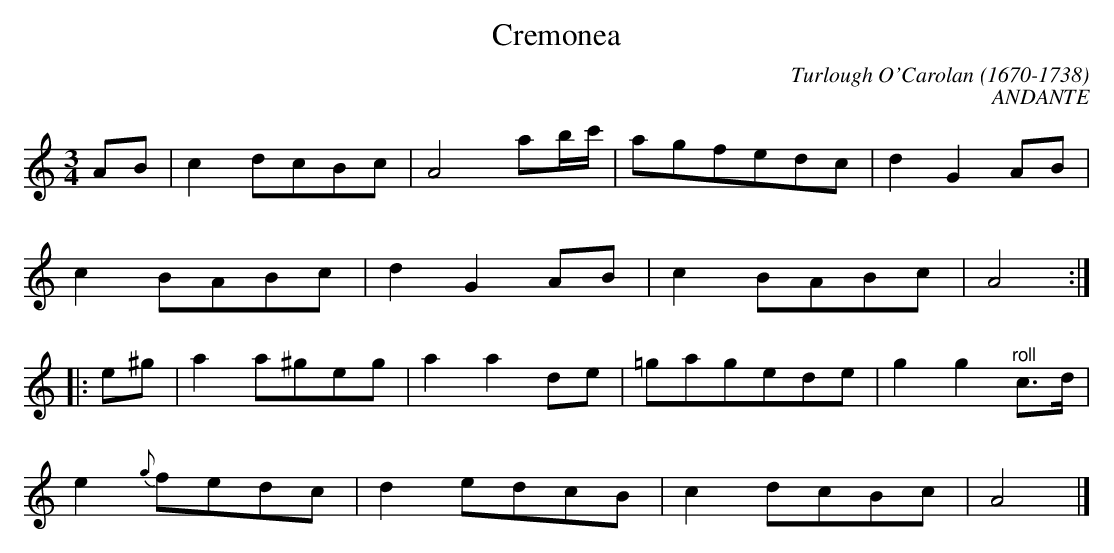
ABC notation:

X:1occ
T:Cremonea
C:Turlough O'Carolan (1670-1738)
C:ANDANTE
M:3/4
L:1/8
K:C
AB|c2dcBc|A4ab/2c'/2|agfedc|d2G2AB|
c2BABc|d2G2AB|c2BABc|A4:|
|:e^g|a2a^geg|a2a2de|=gagede|g2g2 "^roll"c3/2d/2|
e2{g}fedc|d2edcB|c2dcBc|A4|]
